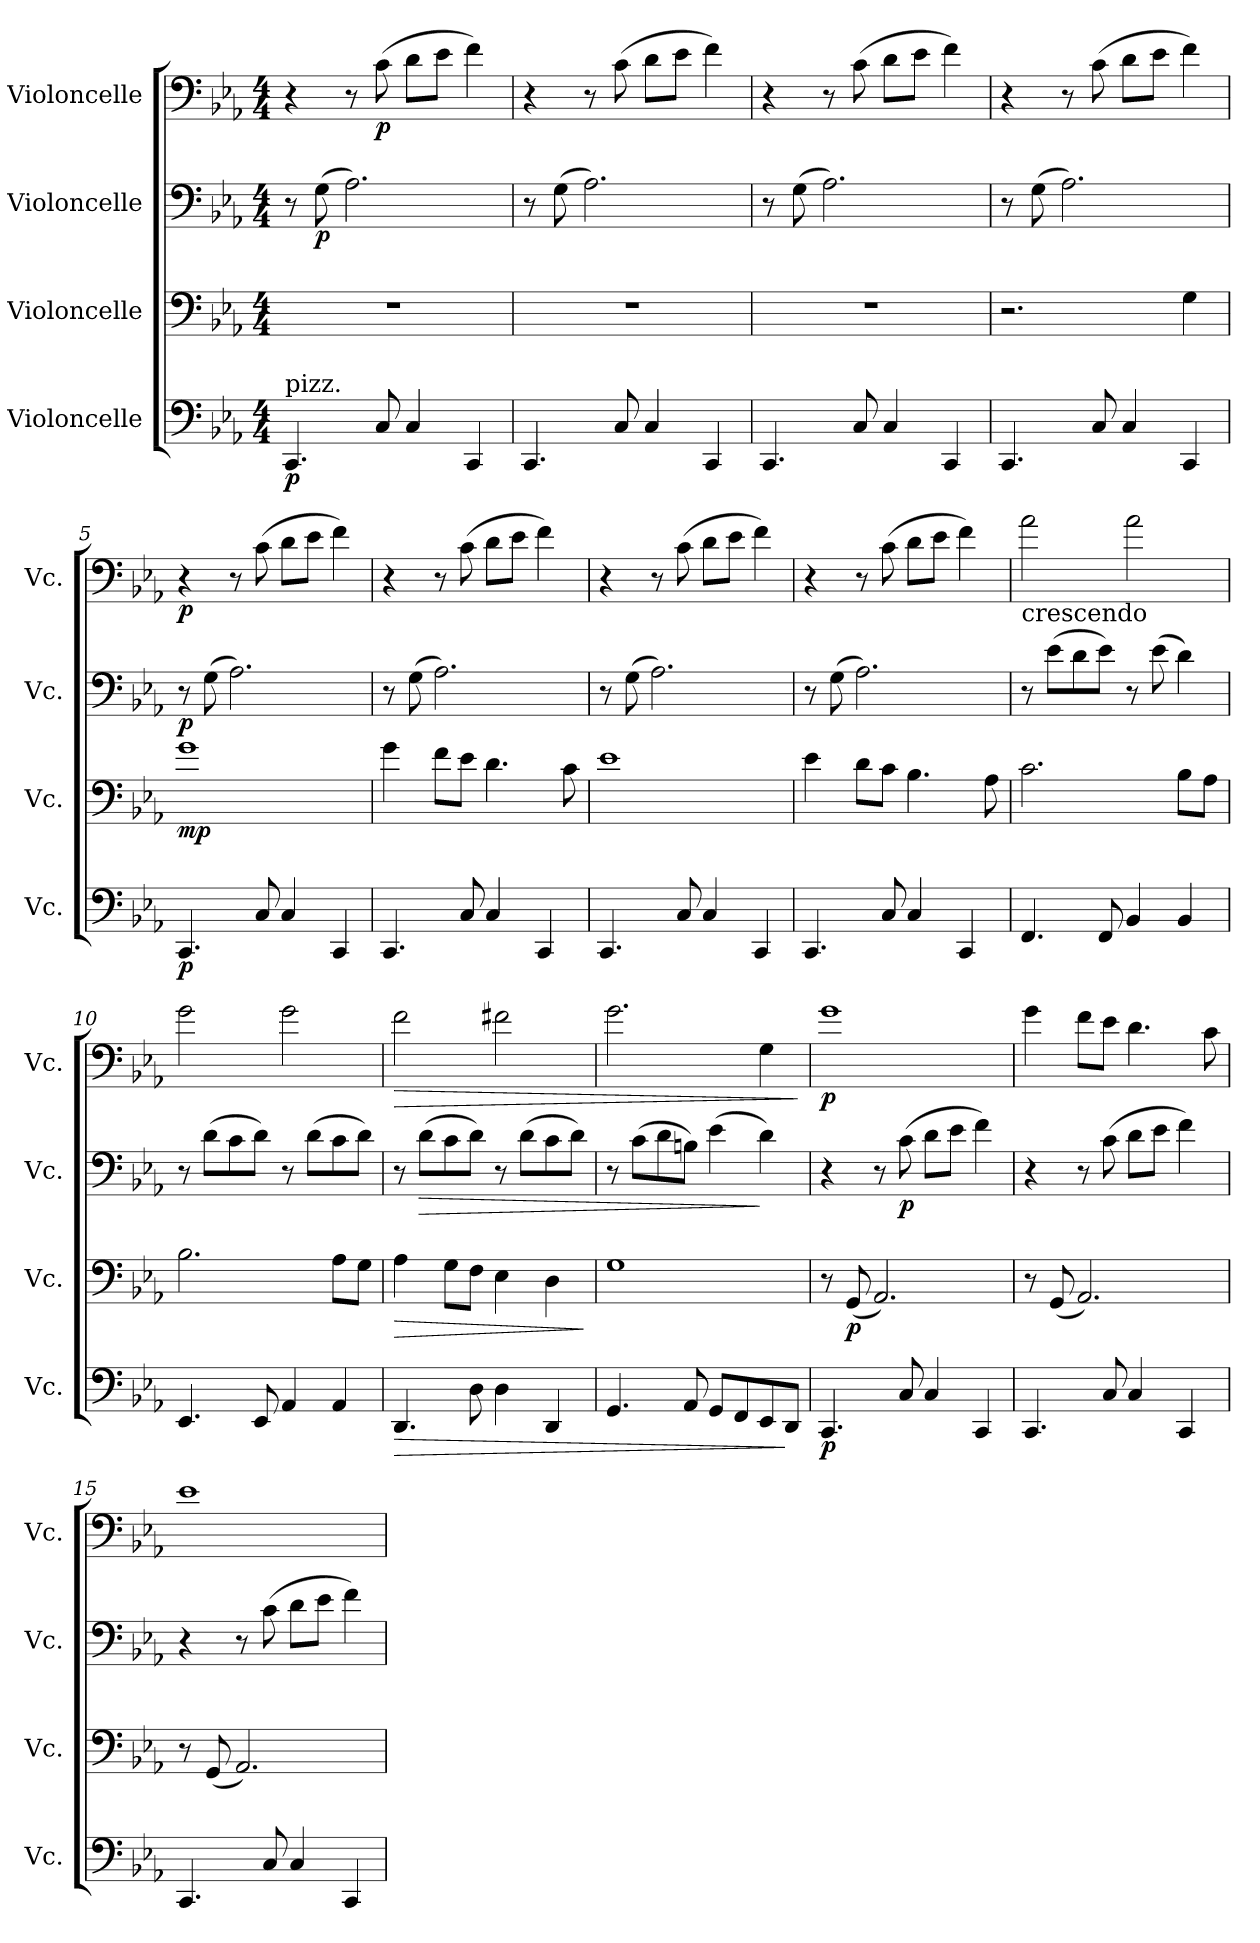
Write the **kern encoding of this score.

**kern	**dynam	**kern	**dynam	**kern	**dynam	**kern	**dynam
*part4	*part4	*part3	*part3	*part2	*part2	*part1	*part1
*staff4	*staff4	*staff3	*staff3	*staff2	*staff2	*staff1	*staff1
*I"Violoncelle	*	*I"Violoncelle	*	*I"Violoncelle	*	*I"Violoncelle	*
*I'Vc.	*	*I'Vc.	*	*I'Vc.	*	*I'Vc.	*
*clefF4	*	*clefF4	*	*clefF4	*	*clefF4	*
*ITrd-7c-12	*	*ITrd-7c-12	*	*	*	*	*
*k[b-e-a-]	*	*k[b-e-a-]	*	*k[b-e-a-]	*	*k[b-e-a-]	*
*M4/4	*	*M4/4	*	*M4/4	*	*M4/4	*
*MM85	*	*MM85	*	*MM85	*	*MM85	*
=1	=1	=1	=1	=1	=1	=1	=1
!LO:TX:a:t=pizz.	!	!	!	!	!	!	!
!	!LO:DY:b	!	!	!	!	!	!
4.C/	p	1r	.	8r	.	4r	.
!	!	!	!	!	!LO:DY:b	!	!
.	.	.	.	(8G\	p	.	.
.	.	.	.	2.A-\)	.	8r	.
!	!	!	!	!	!	!	!LO:DY:b
8c/	.	.	.	.	.	(8c\	p
4c/	.	.	.	.	.	8d\L	.
.	.	.	.	.	.	8e-\J	.
4C/	.	.	.	.	.	4f\)	.
=2	=2	=2	=2	=2	=2	=2	=2
4.C/	.	1r	.	8r	.	4r	.
.	.	.	.	(8G\	.	.	.
.	.	.	.	2.A-\)	.	8r	.
8c/	.	.	.	.	.	(8c\	.
4c/	.	.	.	.	.	8d\L	.
.	.	.	.	.	.	8e-\J	.
4C/	.	.	.	.	.	4f\)	.
=3	=3	=3	=3	=3	=3	=3	=3
4.C/	.	1r	.	8r	.	4r	.
.	.	.	.	(8G\	.	.	.
.	.	.	.	2.A-\)	.	8r	.
8c/	.	.	.	.	.	(8c\	.
4c/	.	.	.	.	.	8d\L	.
.	.	.	.	.	.	8e-\J	.
4C/	.	.	.	.	.	4f\)	.
=4	=4	=4	=4	=4	=4	=4	=4
4.C/	.	2.r	.	8r	.	4r	.
.	.	.	.	(8G\	.	.	.
.	.	.	.	2.A-\)	.	8r	.
8c/	.	.	.	.	.	(8c\	.
4c/	.	.	.	.	.	8d\L	.
.	.	.	.	.	.	8e-\J	.
4C/	.	4g\	.	.	.	4f\)	.
!!LO:LB:g=z
=5	=5	=5	=5	=5	=5	=5	=5
!	!LO:DY:b	!	!LO:DY:b	!	!LO:DY:b	!	!LO:DY:b
4.C/	p	1gg	mp	8r	p	4r	p
.	.	.	.	(8G\	.	.	.
.	.	.	.	2.A-\)	.	8r	.
8c/	.	.	.	.	.	(8c\	.
4c/	.	.	.	.	.	8d\L	.
.	.	.	.	.	.	8e-\J	.
4C/	.	.	.	.	.	4f\)	.
=6	=6	=6	=6	=6	=6	=6	=6
4.C/	.	4gg\	.	8r	.	4r	.
.	.	.	.	(8G\	.	.	.
.	.	8ff\L	.	2.A-\)	.	8r	.
8c/	.	8ee-\J	.	.	.	(8c\	.
4c/	.	4.dd\	.	.	.	8d\L	.
.	.	.	.	.	.	8e-\J	.
4C/	.	.	.	.	.	4f\)	.
.	.	8cc\	.	.	.	.	.
=7	=7	=7	=7	=7	=7	=7	=7
4.C/	.	1ee-	.	8r	.	4r	.
.	.	.	.	(8G\	.	.	.
.	.	.	.	2.A-\)	.	8r	.
8c/	.	.	.	.	.	(8c\	.
4c/	.	.	.	.	.	8d\L	.
.	.	.	.	.	.	8e-\J	.
4C/	.	.	.	.	.	4f\)	.
=8	=8	=8	=8	=8	=8	=8	=8
4.C/	.	4ee-\	.	8r	.	4r	.
.	.	.	.	(8G\	.	.	.
.	.	8dd\L	.	2.A-\)	.	8r	.
8c/	.	8cc\J	.	.	.	(8c\	.
4c/	.	4.b-\	.	.	.	8d\L	.
.	.	.	.	.	.	8e-\J	.
4C/	.	.	.	.	.	4f\)	.
.	.	8a-\	.	.	.	.	.
!!LO:LB:g=z
=9	=9	=9	=9	=9	=9	=9	=9
!	!	!	!	!	!	!LO:TX:b:t=crescendo	!
4.F/	.	2.cc\	.	8r	.	2a-\	.
.	.	.	.	(8e-\L	.	.	.
.	.	.	.	8d\	.	.	.
8F/	.	.	.	8e-\J)	.	.	.
4B-/	.	.	.	8r	.	2a-\	.
.	.	.	.	(8e-\	.	.	.
4B-/	.	8b-\L	.	4d\)	.	.	.
.	.	8a-\J	.	.	.	.	.
=10	=10	=10	=10	=10	=10	=10	=10
4.E-/	.	2.b-\	.	8r	.	2g\	.
.	.	.	.	(8d\L	.	.	.
.	.	.	.	8c\	.	.	.
8E-/	.	.	.	8d\J)	.	.	.
4A-/	.	.	.	8r	.	2g\	.
.	.	.	.	(8d\L	.	.	.
4A-/	.	8a-\L	.	8c\	.	.	.
.	.	8g\J	.	8d\J)	.	.	.
=11	=11	=11	=11	=11	=11	=11	=11
!	!LO:HP:b	!	!LO:HP:b	!	!	!	!LO:HP:b
4.D/	>	4a-\	>	8r	.	2f\	>
!	!	!	!	!	!LO:HP:b	!	!
.	.	.	.	(8d\L	>	.	.
.	.	8g\L	.	8c\	.	.	.
8d\	.	8f\J	.	8d\J)	.	.	.
4d\	.	4e-\	.	8r	.	2f#X\	.
.	.	.	.	(8d\L	.	.	.
4D/	.	4d\	.	8c\	.	.	.
.	.	.	.	8d\J)	.	.	.
.	.	.	]	.	.	.	.
=12	=12	=12	=12	=12	=12	=12	=12
4.G/	.	1g	.	8r	.	2.g\	.
.	.	.	.	(8c\L	.	.	.
.	.	.	.	8d\	.	.	.
8A-/	.	.	.	8Bn\J)	.	.	.
8G/L	.	.	.	(4e-\	.	.	.
8F/	.	.	.	.	.	.	.
8E-/	.	.	.	4d\)	]	4G\	.
8D/J	]	.	.	.	.	.	.
.	.	.	.	.	.	.	]
!!LO:PB:g=z
=13	=13	=13	=13	=13	=13	=13	=13
!	!LO:DY:b	!	!	!	!	!	!LO:DY:b
4.C/	p	8r	.	4r	.	1g	p
!	!	!	!LO:DY:b	!	!	!	!
.	.	(8G/	p	.	.	.	.
.	.	2.A-/)	.	8r	.	.	.
!	!	!	!	!	!LO:DY:b	!	!
8c/	.	.	.	(8c\	p	.	.
4c/	.	.	.	8d\L	.	.	.
.	.	.	.	8e-\J	.	.	.
4C/	.	.	.	4f\)	.	.	.
=14	=14	=14	=14	=14	=14	=14	=14
4.C/	.	8r	.	4r	.	4g\	.
.	.	(8G/	.	.	.	.	.
.	.	2.A-/)	.	8r	.	8f\L	.
8c/	.	.	.	(8c\	.	8e-\J	.
4c/	.	.	.	8d\L	.	4.d\	.
.	.	.	.	8e-\J	.	.	.
4C/	.	.	.	4f\)	.	.	.
.	.	.	.	.	.	8c\	.
=15	=15	=15	=15	=15	=15	=15	=15
4.C/	.	8r	.	4r	.	1e-	.
.	.	(8G/	.	.	.	.	.
.	.	2.A-/)	.	8r	.	.	.
8c/	.	.	.	(8c\	.	.	.
4c/	.	.	.	8d\L	.	.	.
.	.	.	.	8e-\J	.	.	.
4C/	.	.	.	4f\)	.	.	.
=	=	=	=	=	=	=	=
*-	*-	*-	*-	*-	*-	*-	*-
